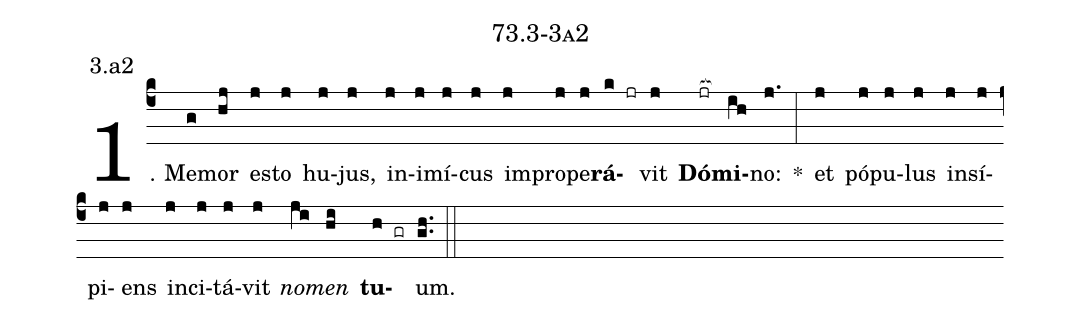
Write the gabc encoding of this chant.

name: 73.3-3a2;
annotation: 3.a2;
%%
(c4)1. Me(g)mor(hj) es(j)to(j) hu(j)jus,(j) in(j)i(j)mí(j)cus(j) im(j)pro(j)pe(j)<b>rá</b>(k jr)vit(j) <b>Dó</b>(jr[ocb:1{])<b>mi</b>(ih[ocb:0}])no:(j.) *(:) et(j) pó(j)pu(j)lus(j) in(j)sí(j)pi(j)ens(j) in(j)ci(j)tá(j)vit(j) <i>no</i>(ji)<i>men</i>(hi) <b>tu</b>(h gr)um.(gh..) (::)


%E(j) u(j) o(ji) u(hi) a(h) e.(gh..) (::)
